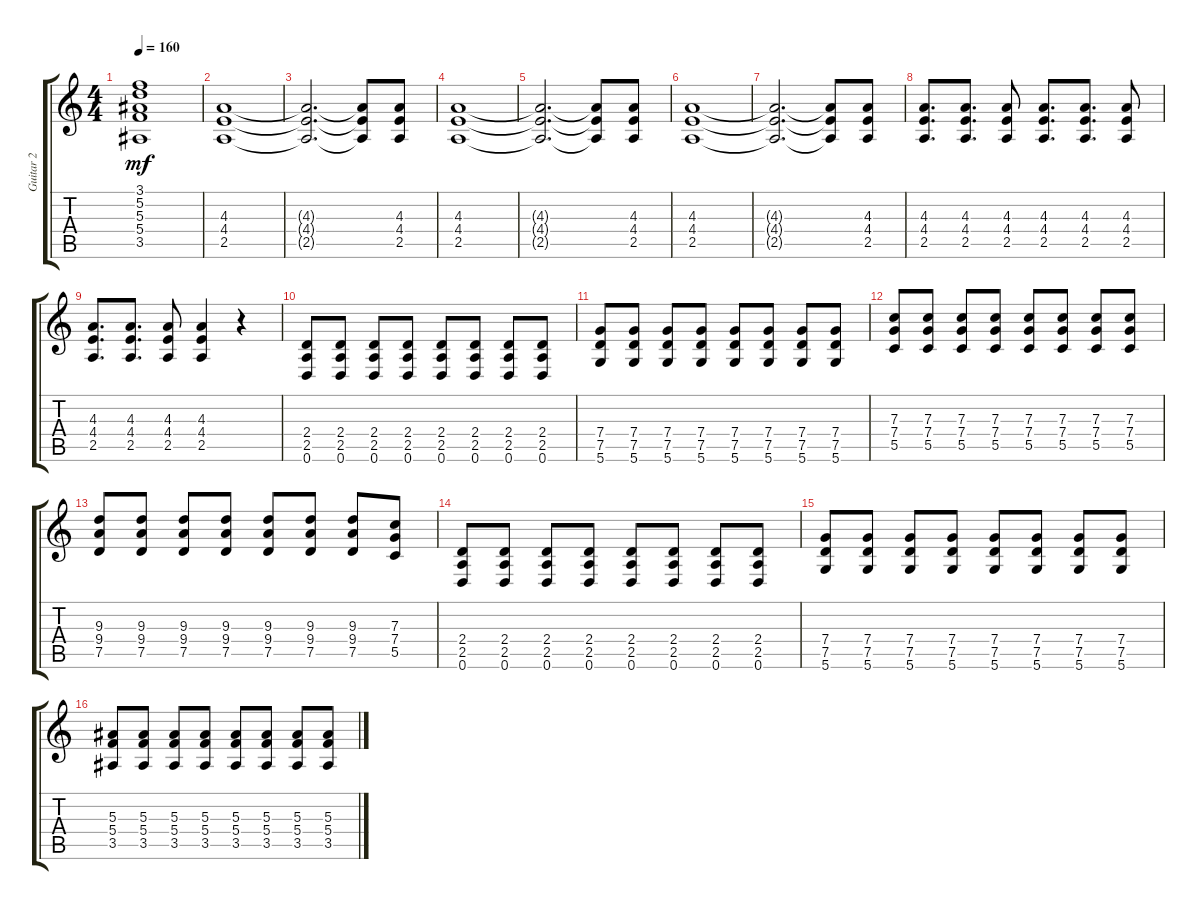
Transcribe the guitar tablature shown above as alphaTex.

\track ("Guitar 2" "Guitar 2") {instrument distortionguitar}
\staff {score tabs}
\tuning (D4 A3 F3 C3 G2 D2) {hide}
\ts (4 4)
\tempo 160
\clef g2
\ks c
(3.1 5.2 5.3 5.4 3.5).1{dy mf} |
(4.3 4.4 2.5).1 |
(4.3{t} 4.4{t} 2.5{t}).2{d} (4.3{t} 4.4{t} 2.5{t}).8 (4.3 4.4 2.5).8 |
(4.3 4.4 2.5).1 |
(4.3{t} 4.4{t} 2.5{t}).2{d} (4.3{t} 4.4{t} 2.5{t}).8 (4.3 4.4 2.5).8 |
(4.3 4.4 2.5).1 |
(4.3{t} 4.4{t} 2.5{t}).2{d} (4.3{t} 4.4{t} 2.5{t}).8 (4.3 4.4 2.5).8 |
(4.3 4.4 2.5).8{d} (4.3 4.4 2.5).8{d} (4.3 4.4 2.5).8 (4.3 4.4 2.5).8{d} (4.3 4.4 2.5).8{d} (4.3 4.4 2.5).8 |
(4.3 4.4 2.5).8{d} (4.3 4.4 2.5).8{d} (4.3 4.4 2.5).8 (4.3 4.4 2.5).4 r.4 |
(2.4 2.5 0.6).8 (2.4 2.5 0.6).8 (2.4 2.5 0.6).8 (2.4 2.5 0.6).8 (2.4 2.5 0.6).8 (2.4 2.5 0.6).8 (2.4 2.5 0.6).8 (2.4 2.5 0.6).8 |
(7.4 7.5 5.6).8 (7.4 7.5 5.6).8 (7.4 7.5 5.6).8 (7.4 7.5 5.6).8 (7.4 7.5 5.6).8 (7.4 7.5 5.6).8 (7.4 7.5 5.6).8 (7.4 7.5 5.6).8 |
(7.3 7.4 5.5).8 (7.3 7.4 5.5).8 (7.3 7.4 5.5).8 (7.3 7.4 5.5).8 (7.3 7.4 5.5).8 (7.3 7.4 5.5).8 (7.3 7.4 5.5).8 (7.3 7.4 5.5).8 |
(9.3 9.4 7.5).8 (9.3 9.4 7.5).8 (9.3 9.4 7.5).8 (9.3 9.4 7.5).8 (9.3 9.4 7.5).8 (9.3 9.4 7.5).8 (9.3 9.4 7.5).8 (7.3 7.4 5.5).8 |
(2.4 2.5 0.6).8 (2.4 2.5 0.6).8 (2.4 2.5 0.6).8 (2.4 2.5 0.6).8 (2.4 2.5 0.6).8 (2.4 2.5 0.6).8 (2.4 2.5 0.6).8 (2.4 2.5 0.6).8 |
(7.4 7.5 5.6).8 (7.4 7.5 5.6).8 (7.4 7.5 5.6).8 (7.4 7.5 5.6).8 (7.4 7.5 5.6).8 (7.4 7.5 5.6).8 (7.4 7.5 5.6).8 (7.4 7.5 5.6).8 |
(5.3 5.4 3.5).8 (5.3 5.4 3.5).8 (5.3 5.4 3.5).8 (5.3 5.4 3.5).8 (5.3 5.4 3.5).8 (5.3 5.4 3.5).8 (5.3 5.4 3.5).8 (5.3 5.4 3.5).8
